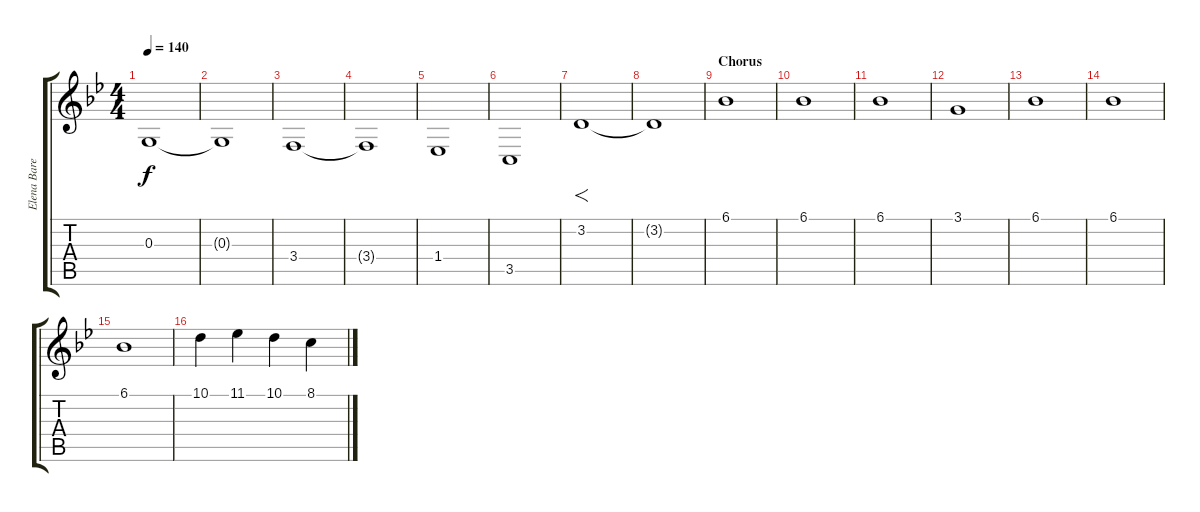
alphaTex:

\track ("Elena Barere - 1st Violin" "Elena Bare") {instrument stringensemble1}
\staff {score tabs}
\tuning (E4 B3 G3 D3 A2 E2) {hide}
\ts (4 4)
\section ("" "")
\tempo 140
\clef g2
\ks bb
0.3.1{dy f} |
0.3{t}.1 |
3.4.1 |
3.4{t}.1 |
1.4.1 |
3.5.1 |
3.2.1{f} |
3.2{t}.1 |
\section ("" "Chorus")
6.1.1 |
6.1.1 |
6.1.1 |
3.1.1 |
6.1.1 |
6.1.1 |
6.1.1 |
10.1.4 11.1.4 10.1.4 8.1.4
